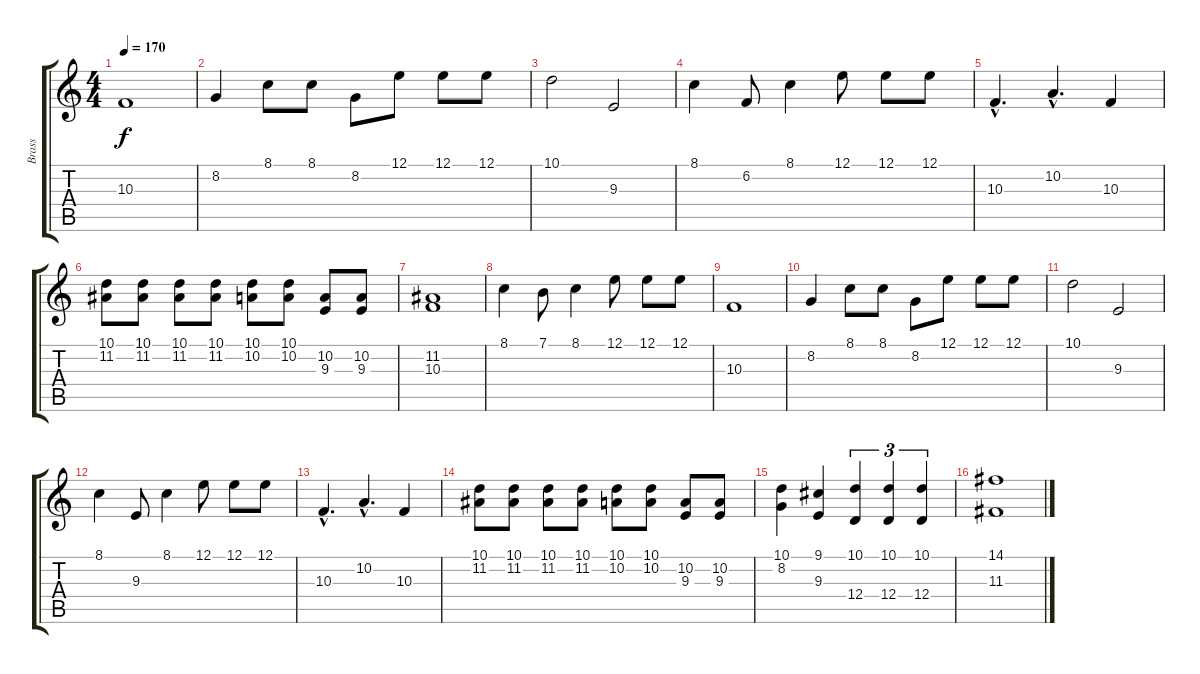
\track ("Brass" "Brass") {instrument synthbrass1}
\staff {score tabs}
\tuning (E4 B3 G3 D3 A2 E2) {hide}
\ts (4 4)
\tempo 170
\clef g2
\ks c
10.3.1{dy f} |
8.2.4 8.1.8 8.1.8 8.2.8 12.1.8 12.1.8 12.1.8 |
10.1.2 9.3.2 |
8.1.4 6.2.8 8.1.4 12.1.8 12.1.8 12.1.8 |
10.3{hac}.4{d} 10.2{hac}.4{d} 10.3.4 |
(10.1 11.2).8 (10.1 11.2).8 (10.1 11.2).8 (10.1 11.2).8 (10.1 10.2).8 (10.1 10.2).8 (10.2 9.3).8 (10.2 9.3).8 |
(11.2 10.3).1 |
8.1.4 7.1.8 8.1.4 12.1.8 12.1.8 12.1.8 |
10.3.1 |
8.2.4 8.1.8 8.1.8 8.2.8 12.1.8 12.1.8 12.1.8 |
10.1.2 9.3.2 |
8.1.4 9.3.8 8.1.4 12.1.8 12.1.8 12.1.8 |
10.3{hac}.4{d} 10.2{hac}.4{d} 10.3.4 |
(10.1 11.2).8 (10.1 11.2).8 (10.1 11.2).8 (10.1 11.2).8 (10.1 10.2).8 (10.1 10.2).8 (10.2 9.3).8 (10.2 9.3).8 |
(10.1 8.2).4 (9.1 9.3).4 (10.1 12.4).4{tu (3 2)} (10.1 12.4).4{tu (3 2)} (10.1 12.4).4{tu (3 2)} |
(14.1 11.3).1
